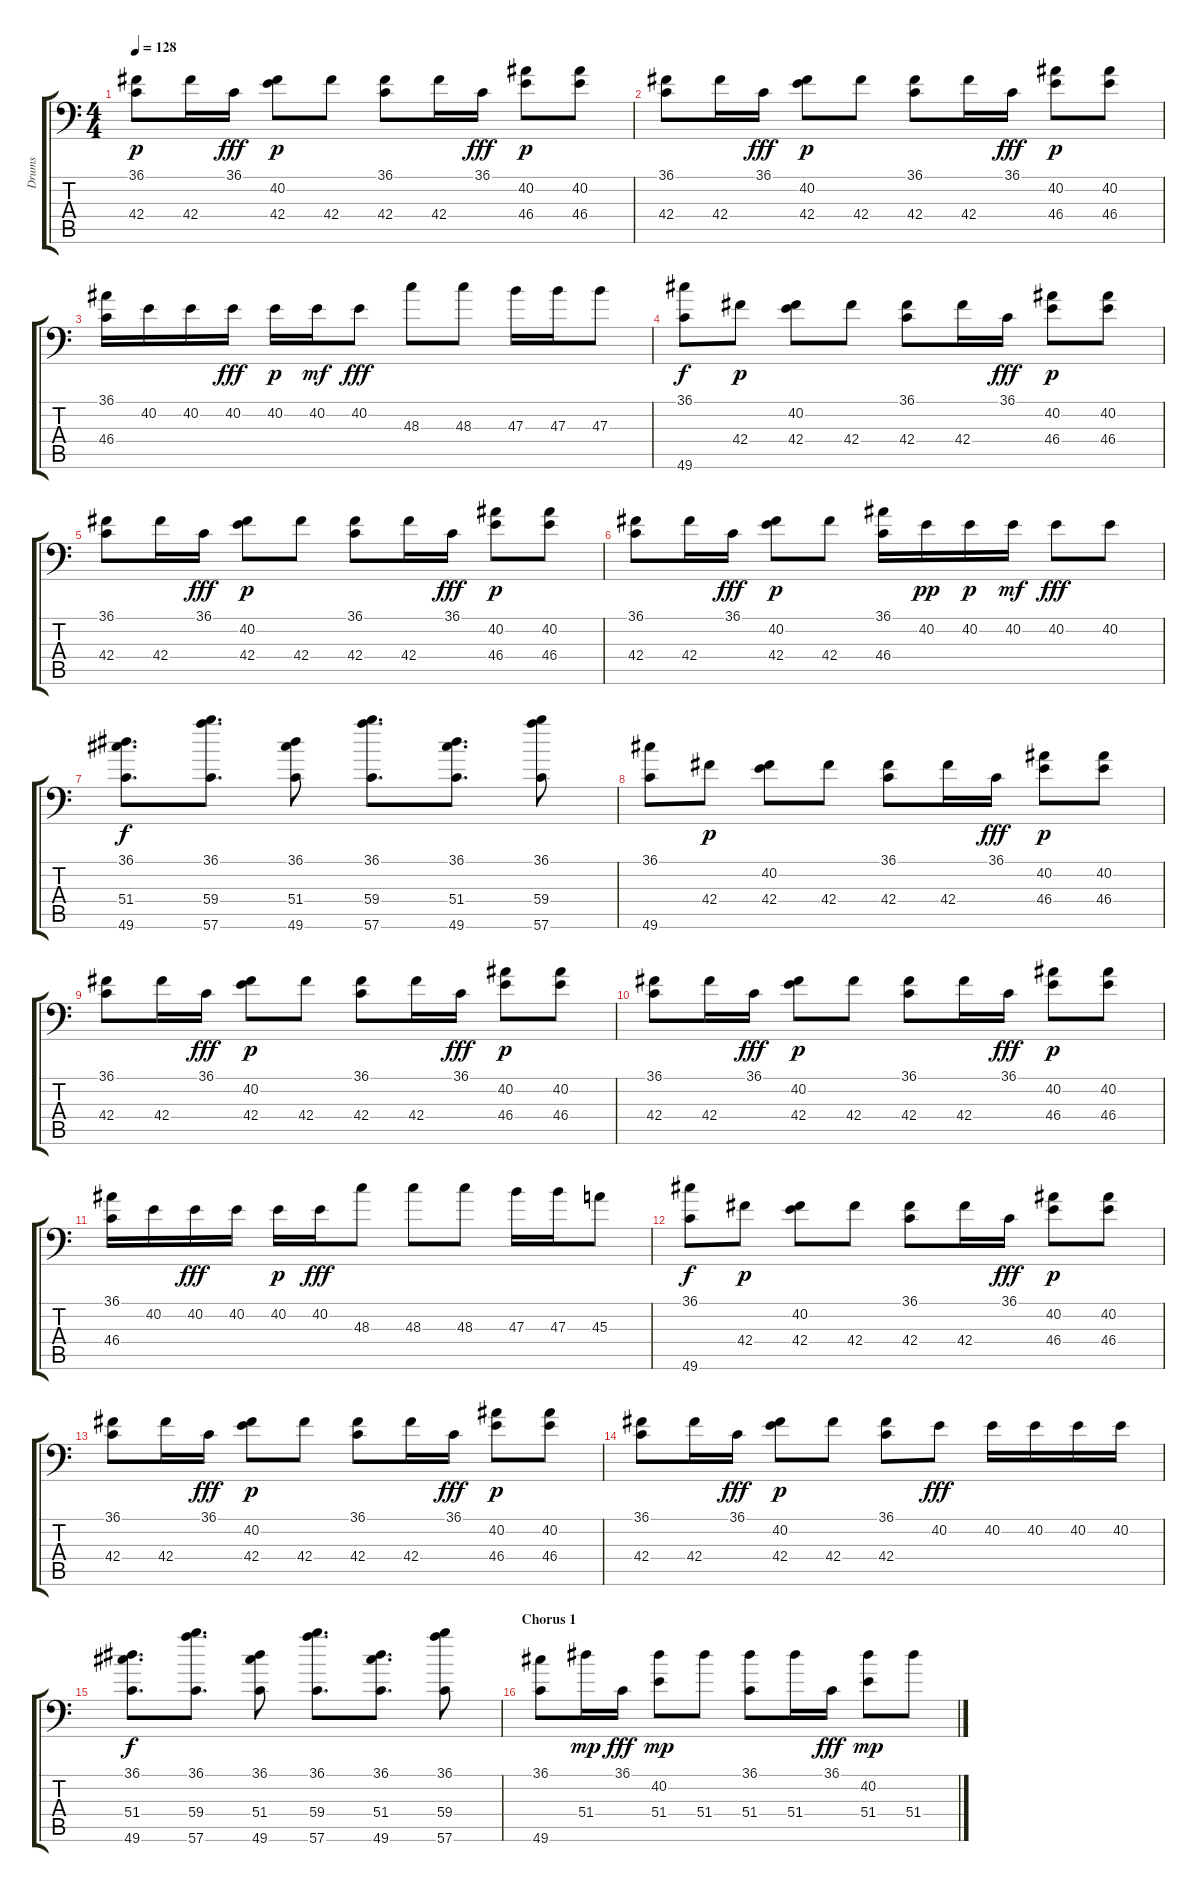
\track ("Drums" "Drums") {instrument acousticgrandpiano}
\staff {score tabs}
\tuning (C-1 C-1 C-1 C-1 C-1 C-1) {hide}
\ts (4 4)
\tempo 128
\clef f4
\ks c
(36.1 42.4).8{dy p} 42.4.16 36.1.16{dy fff} (40.2 42.4).8{dy p} 42.4.8 (36.1 42.4).8 42.4.16 36.1.16{dy fff} (40.2 46.4).8{dy p} (40.2 46.4).8 |
(36.1 42.4).8 42.4.16 36.1.16{dy fff} (40.2 42.4).8{dy p} 42.4.8 (36.1 42.4).8 42.4.16 36.1.16{dy fff} (40.2 46.4).8{dy p} (40.2 46.4).8 |
(36.1 46.4).16 40.2.16 40.2.16 40.2.16{dy fff} 40.2.16{dy p} 40.2.16{dy mf} 40.2.8{dy fff} 48.3.8 48.3.8 47.3.16 47.3.16 47.3.8 |
(36.1 49.6).8{dy f} 42.4.8{dy p} (40.2 42.4).8 42.4.8 (36.1 42.4).8 42.4.16 36.1.16{dy fff} (40.2 46.4).8{dy p} (40.2 46.4).8 |
(36.1 42.4).8 42.4.16 36.1.16{dy fff} (40.2 42.4).8{dy p} 42.4.8 (36.1 42.4).8 42.4.16 36.1.16{dy fff} (40.2 46.4).8{dy p} (40.2 46.4).8 |
(36.1 42.4).8 42.4.16 36.1.16{dy fff} (40.2 42.4).8{dy p} 42.4.8 (36.1 46.4).16 40.2.16{dy pp} 40.2.16{dy p} 40.2.16{dy mf} 40.2.8{dy fff} 40.2.8 |
(36.1 51.4 49.6).8{d dy f} (36.1 59.4 57.6).8{d} (36.1 51.4 49.6).8 (36.1 59.4 57.6).8{d} (36.1 51.4 49.6).8{d} (36.1 59.4 57.6).8 |
(36.1 49.6).8 42.4.8{dy p} (40.2 42.4).8 42.4.8 (36.1 42.4).8 42.4.16 36.1.16{dy fff} (40.2 46.4).8{dy p} (40.2 46.4).8 |
(36.1 42.4).8 42.4.16 36.1.16{dy fff} (40.2 42.4).8{dy p} 42.4.8 (36.1 42.4).8 42.4.16 36.1.16{dy fff} (40.2 46.4).8{dy p} (40.2 46.4).8 |
(36.1 42.4).8 42.4.16 36.1.16{dy fff} (40.2 42.4).8{dy p} 42.4.8 (36.1 42.4).8 42.4.16 36.1.16{dy fff} (40.2 46.4).8{dy p} (40.2 46.4).8 |
(36.1 46.4).16 40.2.16 40.2.16{dy fff} 40.2.16 40.2.16{dy p} 40.2.16{dy fff} 48.3.8 48.3.8 48.3.8 47.3.16 47.3.16 45.3.8 |
(36.1 49.6).8{dy f} 42.4.8{dy p} (40.2 42.4).8 42.4.8 (36.1 42.4).8 42.4.16 36.1.16{dy fff} (40.2 46.4).8{dy p} (40.2 46.4).8 |
(36.1 42.4).8 42.4.16 36.1.16{dy fff} (40.2 42.4).8{dy p} 42.4.8 (36.1 42.4).8 42.4.16 36.1.16{dy fff} (40.2 46.4).8{dy p} (40.2 46.4).8 |
(36.1 42.4).8 42.4.16 36.1.16{dy fff} (40.2 42.4).8{dy p} 42.4.8 (36.1 42.4).8 40.2.8{dy fff} 40.2.16 40.2.16 40.2.16 40.2.16 |
(36.1 51.4 49.6).8{d dy f} (36.1 59.4 57.6).8{d} (36.1 51.4 49.6).8 (36.1 59.4 57.6).8{d} (36.1 51.4 49.6).8{d} (36.1 59.4 57.6).8 |
\section ("" "Chorus 1")
(36.1 49.6).8 51.4.16{dy mp} 36.1.16{dy fff} (40.2 51.4).8{dy mp} 51.4.8 (36.1 51.4).8 51.4.16 36.1.16{dy fff} (40.2 51.4).8{dy mp} 51.4.8
